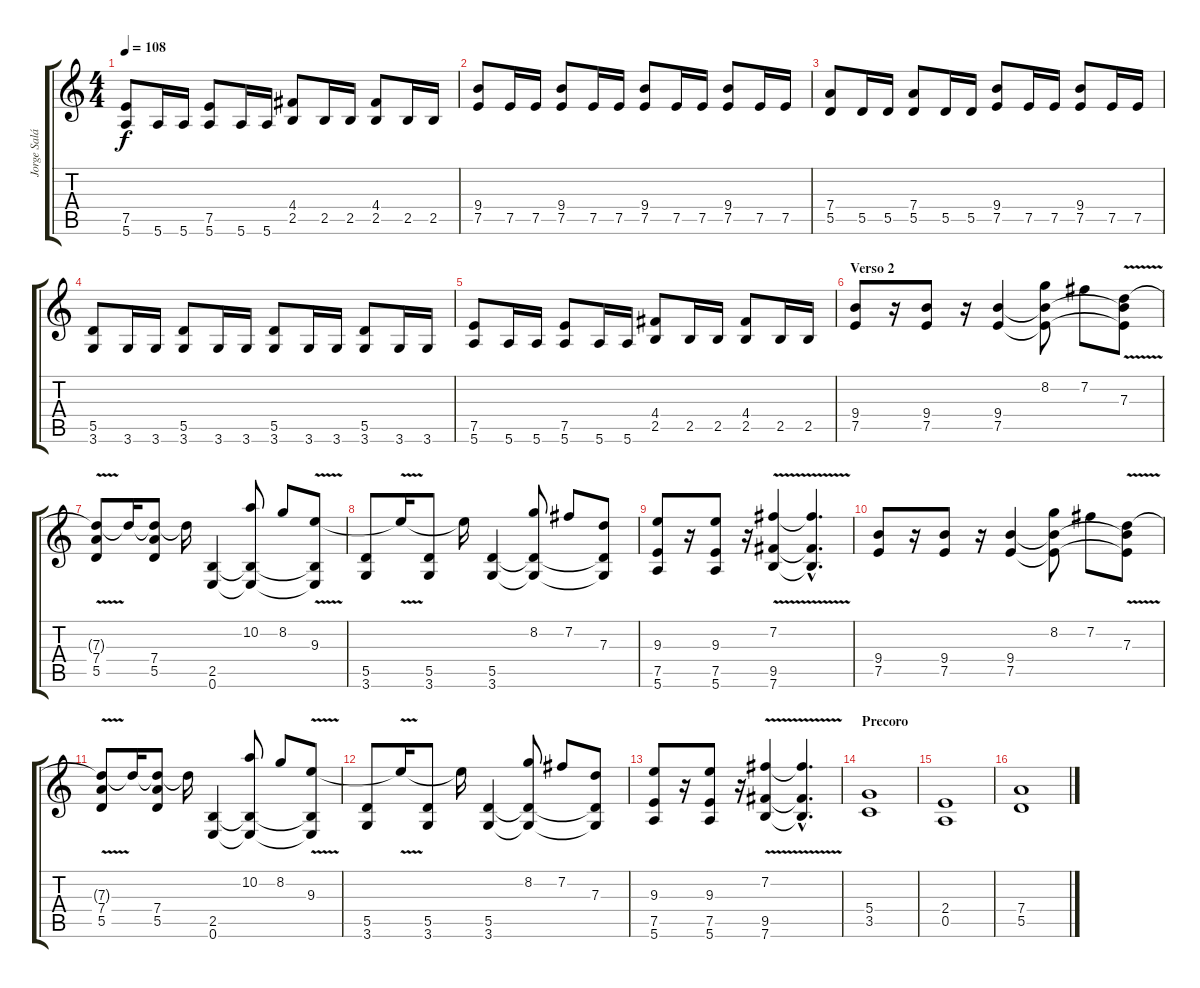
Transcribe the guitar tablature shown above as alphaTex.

\track ("Jorge Salán" "Jorge Salá") {instrument distortionguitar}
\staff {score tabs}
\tuning (E4 B3 G3 D3 A2 E2) {hide}
\ts (4 4)
\tempo 108
\clef g2
\ks c
(7.5 5.6).8{dy f} 5.6.16 5.6.16 (7.5 5.6).8 5.6.16 5.6.16 (4.4 2.5).8 2.5.16 2.5.16 (4.4 2.5).8 2.5.16 2.5.16 |
(9.4 7.5).8 7.5.16 7.5.16 (9.4 7.5).8 7.5.16 7.5.16 (9.4 7.5).8 7.5.16 7.5.16 (9.4 7.5).8 7.5.16 7.5.16 |
(7.4 5.5).8 5.5.16 5.5.16 (7.4 5.5).8 5.5.16 5.5.16 (9.4 7.5).8 7.5.16 7.5.16 (9.4 7.5).8 7.5.16 7.5.16 |
(5.5 3.6).8 3.6.16 3.6.16 (5.5 3.6).8 3.6.16 3.6.16 (5.5 3.6).8 3.6.16 3.6.16 (5.5 3.6).8 3.6.16 3.6.16 |
(7.5 5.6).8 5.6.16 5.6.16 (7.5 5.6).8 5.6.16 5.6.16 (4.4 2.5).8 2.5.16 2.5.16 (4.4 2.5).8 2.5.16 2.5.16 |
\section ("" "Verso 2")
(9.4 7.5).8 r.16 (9.4 7.5).8 r.16 (9.4 7.5).4 (8.2 9.4{t} 7.5{t}).8 7.2.8 (7.3{v} 9.4{t} 7.5{t}).8 |
(7.3{t} 7.4 5.5).8 7.3{t}.16 (7.3{t} 7.4 5.5).8 7.3{t}.16 (2.5 0.6).4 (10.2 2.5{t} 0.6{t}).8 8.2.8 (9.3{v} 2.5{t} 0.6{t}).8 |
(5.5 3.6).8 9.3{t}.16 (5.5 3.6).8 9.3{t}.16 (5.5 3.6).4 (8.2 5.5{t} 3.6{t}).8 7.2.8 (7.3 5.5{t} 3.6{t}).8 |
(9.3 7.5 5.6).8 r.16 (9.3 7.5 5.6).8 r.16 (7.2{v} 9.5 7.6).4 (7.2{hac t} 9.5{hac t} 7.6{hac t}).4{d} |
(9.4 7.5).8 r.16 (9.4 7.5).8 r.16 (9.4 7.5).4 (8.2 9.4{t} 7.5{t}).8 7.2.8 (7.3{v} 9.4{t} 7.5{t}).8 |
(7.3{t} 7.4 5.5).8 7.3{t}.16 (7.3{t} 7.4 5.5).8 7.3{t}.16 (2.5 0.6).4 (10.2 2.5{t} 0.6{t}).8 8.2.8 (9.3{v} 2.5{t} 0.6{t}).8 |
(5.5 3.6).8 9.3{t}.16 (5.5 3.6).8 9.3{t}.16 (5.5 3.6).4 (8.2 5.5{t} 3.6{t}).8 7.2.8 (7.3 5.5{t} 3.6{t}).8 |
(9.3 7.5 5.6).8 r.16 (9.3 7.5 5.6).8 r.16 (7.2{v} 9.5 7.6).4 (7.2{hac t} 9.5{hac t} 7.6{hac t}).4{d} |
\section ("" "Precoro")
(5.4 3.5).1 |
(2.4 0.5).1 |
(7.4 5.5).1
